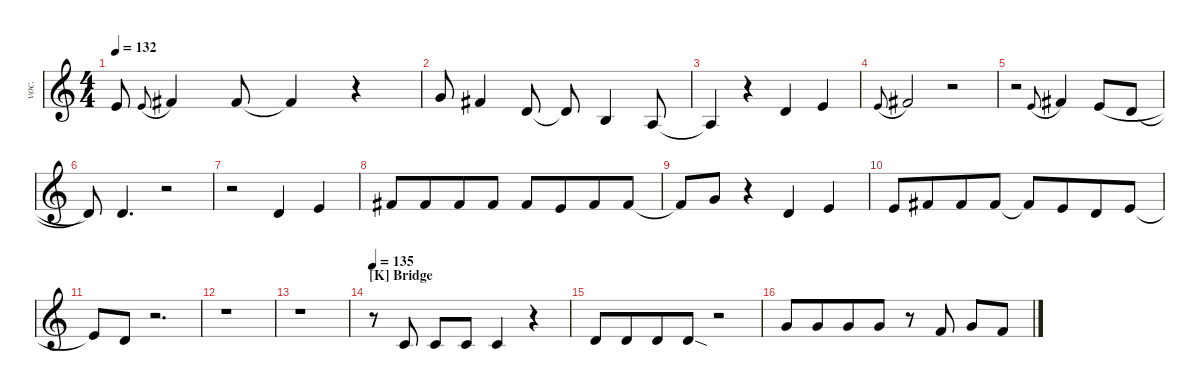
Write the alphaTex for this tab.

\defaultSystemsLayout 4
\hideDynamics
\bracketExtendMode nobrackets
\track ("Vocals" "voc.") {instrument voiceoohs}
\staff {score}
\tuning (E4 B3 G3 D3 A2 E2)
\ts (4 4)
\tempo 132
\clef g2
\ks c
0.1{t}.8{dy mf} 0.1.8{gr onbeat legatoorigin} 2.1{acc #}.4 2.1{acc #}.8 2.1{t acc #}.4 r.4 |
3.1.8 2.1{acc #}.4 -2.1.8 -2.1{t}.8 -5.1.4 -7.1.8 |
-7.1{t}.4 r.4 -2.1.4 0.1.4 |
0.1.8{gr onbeat legatoorigin} 2.1{acc #}.2 r.2 |
r.2 0.1.8{gr onbeat legatoorigin} 2.1{acc #}.4 0.1.8{legatoorigin} -2.1.8{legatoorigin} |
-2.1{t}.8 -2.1.4{d} r.2 |
r.2 -2.1.4 5.2.4 |
2.1{acc #}.8 2.1{acc #}.8{beam merge} 2.1{acc #}.8 2.1{acc #}.8 2.1{acc #}.8 0.1.8{beam merge} 2.1{acc #}.8 2.1{acc #}.8 |
2.1{t acc #}.8 3.1.8 r.4 -2.1.4 0.1.4 |
0.1.8 2.1{acc #}.8{beam merge} 2.1{acc #}.8 2.1{acc #}.8 2.1{t acc #}.8 0.1.8{beam merge} -2.1.8 0.1.8 |
0.1{t}.8 -2.1.8 r.2{d} |
r.1 |
r.1 |
\section ("K" "Bridge")
\tempo 135
r.8 -4.1.8 -4.1.8 -4.1.8 -4.1.4 r.4 |
-2.1.8 -2.1.8{beam merge} -2.1.8 -2.1{sod}.8 r.2 |
3.1.8 3.1.8{beam merge} 3.1.8 3.1.8 r.8 1.1.8 3.1.8 1.1.8
